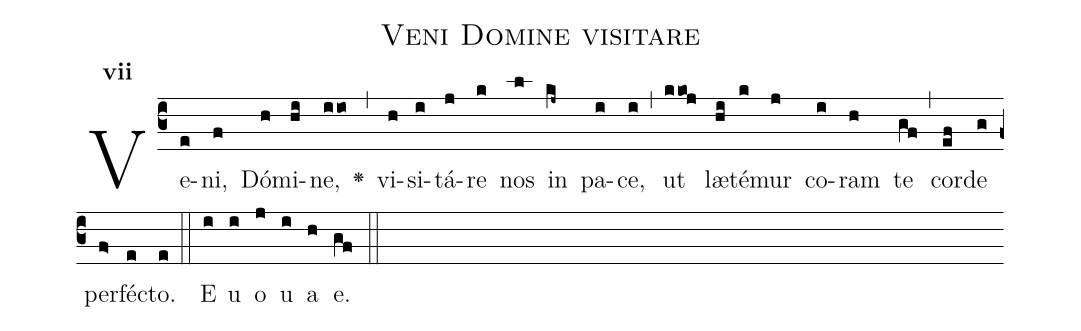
name:Veni Domine visitare;
office-part:Antiphona;
mode:7;
%%
initial-style: 1;
name: Veni Domine visitare
book: Antiphonae & Responsoria/Tomus I, p. 22;
occasion: Hebdomada II Adventus Dominica;
office-part: Vesperae I Ant E;
user-notes: ;
commentary: ;
annotation: 7a;
centering-scheme: english;
fontsize: 12;
font: OFLSortsMillGoudy;
height: 11;
width: 4.5;
%%
(c3)Ve(e)ni,(f) Dó(h)mi(hi)ne,(iio) <v>\greheightstar</v>(,) vi(h)si(i)tá(j)re(k) nos(l) in(kj~) pa(i)ce,(i) (,) ut(kkoj) læ(hi)té(k)mur(j) co(i)ram(h) te(gf) (,) cor(ef)de(g) per(f>)fé(e)cto.(e) (::)
E(i) u(i) o(j) u(i) a(h) e.(gf) (::)
